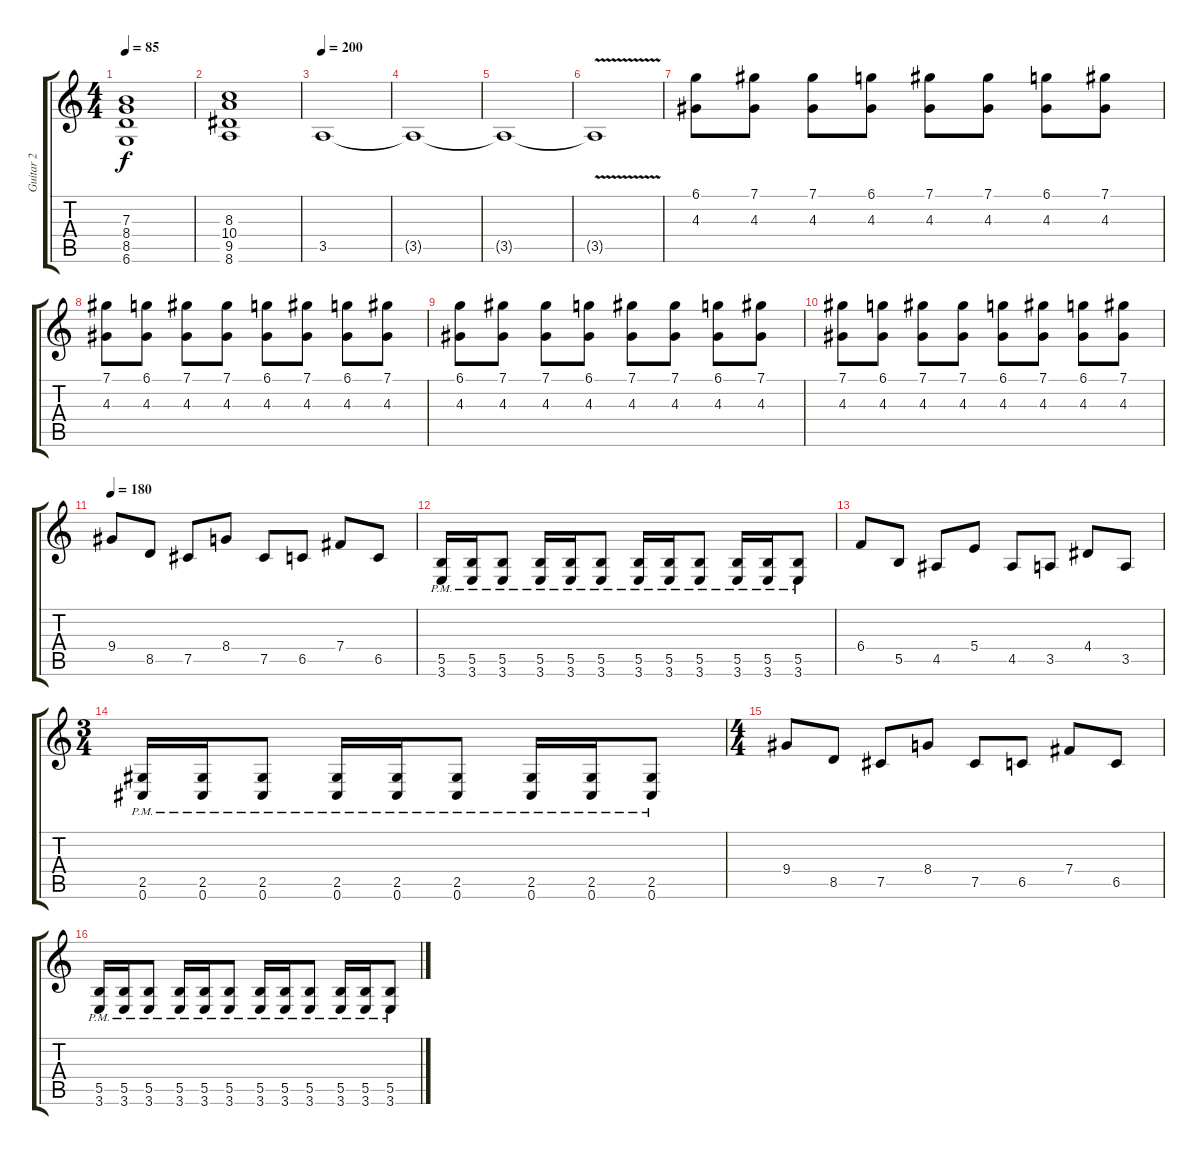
\track ("Guitar 2" "Guitar 2") {instrument distortionguitar}
\staff {score tabs}
\tuning (Db4 Ab3 E3 B2 Gb2 Db2) {hide}
\ts (4 4)
\tempo 85
\clef g2
\ks c
(7.3 8.4 8.5 6.6).1{dy f} |
(8.3 10.4 9.5 8.6).1 |
\tempo 200
3.5.1 |
3.5{t}.1 |
3.5{t}.1 |
3.5{v t}.1 |
(6.1 4.3).8 (7.1 4.3).8 (7.1 4.3).8 (6.1 4.3).8 (7.1 4.3).8 (7.1 4.3).8 (6.1 4.3).8 (7.1 4.3).8 |
(7.1 4.3).8 (6.1 4.3).8 (7.1 4.3).8 (7.1 4.3).8 (6.1 4.3).8 (7.1 4.3).8 (6.1 4.3).8 (7.1 4.3).8 |
(6.1 4.3).8 (7.1 4.3).8 (7.1 4.3).8 (6.1 4.3).8 (7.1 4.3).8 (7.1 4.3).8 (6.1 4.3).8 (7.1 4.3).8 |
(7.1 4.3).8 (6.1 4.3).8 (7.1 4.3).8 (7.1 4.3).8 (6.1 4.3).8 (7.1 4.3).8 (6.1 4.3).8 (7.1 4.3).8 |
\tempo 180
9.4.8 8.5.8 7.5.8 8.4.8 7.5.8 6.5.8 7.4.8 6.5.8 |
(5.5{pm} 3.6{pm}).16 (5.5{pm} 3.6{pm}).16 (5.5{pm} 3.6{pm}).8 (5.5{pm} 3.6{pm}).16 (5.5{pm} 3.6{pm}).16 (5.5{pm} 3.6{pm}).8 (5.5{pm} 3.6{pm}).16 (5.5{pm} 3.6{pm}).16 (5.5{pm} 3.6{pm}).8 (5.5{pm} 3.6{pm}).16 (5.5{pm} 3.6{pm}).16 (5.5{pm} 3.6{pm}).8 |
6.4.8 5.5.8 4.5.8 5.4.8 4.5.8 3.5.8 4.4.8 3.5.8 |
\ts (3 4)
(2.5{pm} 0.6{pm}).16 (2.5{pm} 0.6{pm}).16 (2.5{pm} 0.6{pm}).8 (2.5{pm} 0.6{pm}).16 (2.5{pm} 0.6{pm}).16 (2.5{pm} 0.6{pm}).8 (2.5{pm} 0.6{pm}).16 (2.5{pm} 0.6{pm}).16 (2.5{pm} 0.6{pm}).8 |
\ts (4 4)
9.4.8 8.5.8 7.5.8 8.4.8 7.5.8 6.5.8 7.4.8 6.5.8 |
(5.5{pm} 3.6{pm}).16 (5.5{pm} 3.6{pm}).16 (5.5{pm} 3.6{pm}).8 (5.5{pm} 3.6{pm}).16 (5.5{pm} 3.6{pm}).16 (5.5{pm} 3.6{pm}).8 (5.5{pm} 3.6{pm}).16 (5.5{pm} 3.6{pm}).16 (5.5{pm} 3.6{pm}).8 (5.5{pm} 3.6{pm}).16 (5.5{pm} 3.6{pm}).16 (5.5{pm} 3.6{pm}).8
